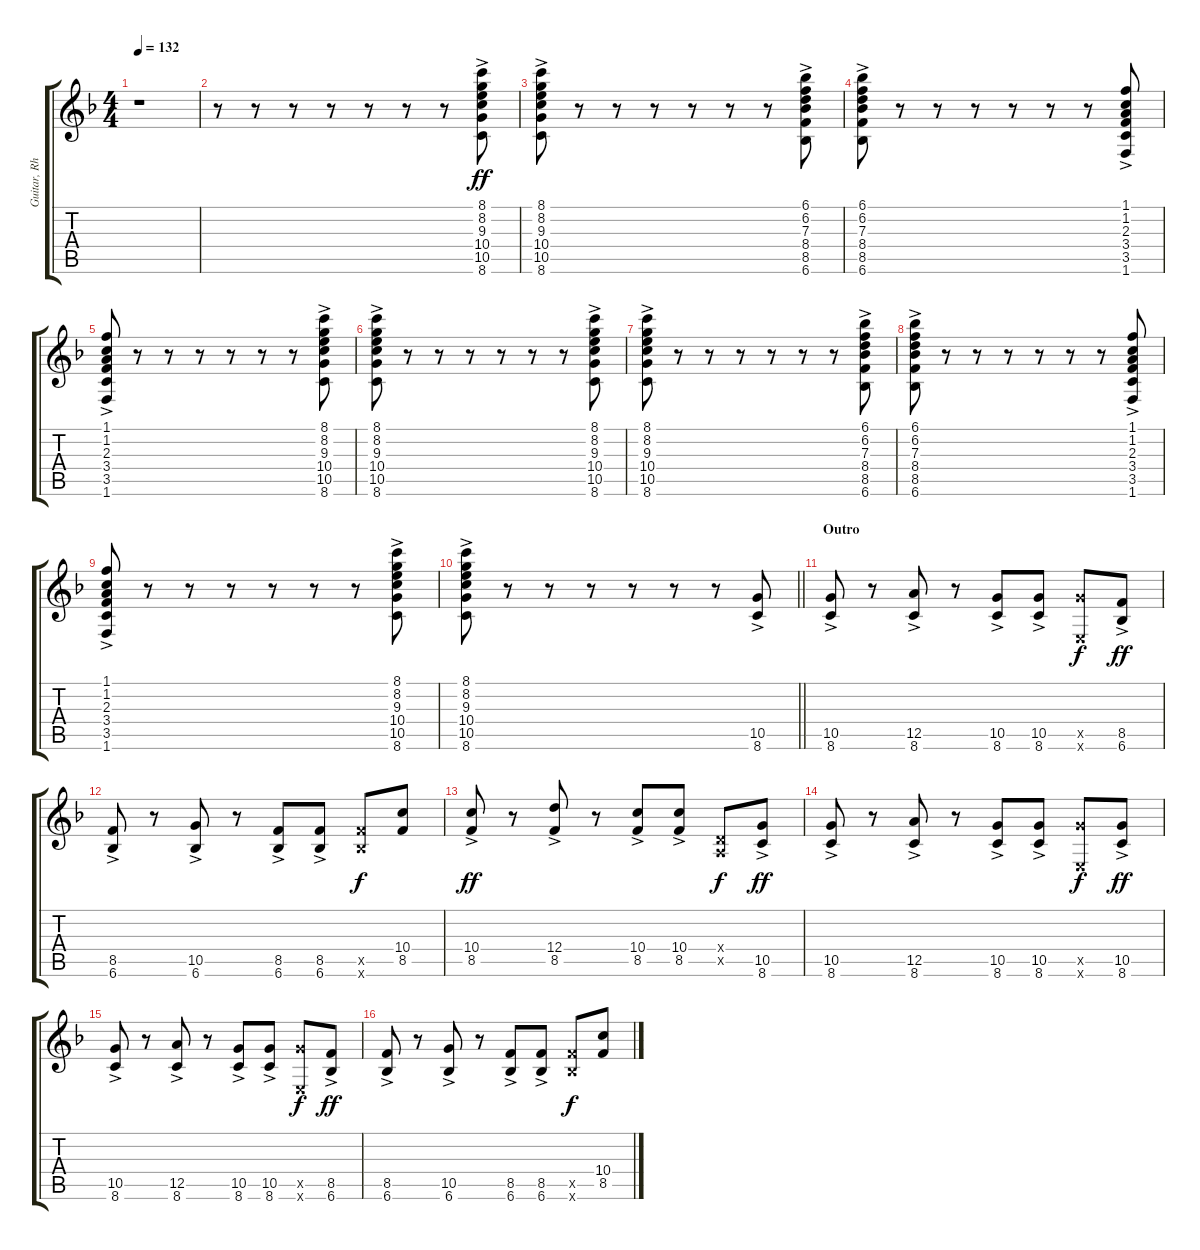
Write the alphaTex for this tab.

\track ("Guitar, Rhythm" "Guitar, Rh") {instrument overdrivenguitar}
\staff {score tabs}
\tuning (E4 B3 G3 D3 A2 E2) {hide}
\ts (4 4)
\tempo 132
\clef g2
\ks f
r.1{dy ff} |
r.8 r.8 r.8 r.8 r.8 r.8 r.8 (8.1{ac} 8.2{ac} 9.3{ac} 10.4{ac} 10.5{ac} 8.6{ac}).8 |
(8.1{ac} 8.2{ac} 9.3{ac} 10.4{ac} 10.5{ac} 8.6{ac}).8 r.8 r.8 r.8 r.8 r.8 r.8 (6.1{ac} 6.2{ac} 7.3{ac} 8.4{ac} 8.5{ac} 6.6{ac}).8 |
(6.1{ac} 6.2{ac} 7.3{ac} 8.4{ac} 8.5{ac} 6.6{ac}).8 r.8 r.8 r.8 r.8 r.8 r.8 (1.1{ac} 1.2{ac} 2.3{ac} 3.4{ac} 3.5{ac} 1.6{ac}).8 |
(1.1{ac} 1.2{ac} 2.3{ac} 3.4{ac} 3.5{ac} 1.6{ac}).8 r.8 r.8 r.8 r.8 r.8 r.8 (8.1{ac} 8.2{ac} 9.3{ac} 10.4{ac} 10.5{ac} 8.6{ac}).8 |
(8.1{ac} 8.2{ac} 9.3{ac} 10.4{ac} 10.5{ac} 8.6{ac}).8 r.8 r.8 r.8 r.8 r.8 r.8 (8.1{ac} 8.2{ac} 9.3{ac} 10.4{ac} 10.5{ac} 8.6{ac}).8 |
(8.1{ac} 8.2{ac} 9.3{ac} 10.4{ac} 10.5{ac} 8.6{ac}).8 r.8 r.8 r.8 r.8 r.8 r.8 (6.1{ac} 6.2{ac} 7.3{ac} 8.4{ac} 8.5{ac} 6.6{ac}).8 |
(6.1{ac} 6.2{ac} 7.3{ac} 8.4{ac} 8.5{ac} 6.6{ac}).8 r.8 r.8 r.8 r.8 r.8 r.8 (1.1{ac} 1.2{ac} 2.3{ac} 3.4{ac} 3.5{ac} 1.6{ac}).8 |
(1.1{ac} 1.2{ac} 2.3{ac} 3.4{ac} 3.5{ac} 1.6{ac}).8 r.8 r.8 r.8 r.8 r.8 r.8 (8.1{ac} 8.2{ac} 9.3{ac} 10.4{ac} 10.5{ac} 8.6{ac}).8 |
\barLineRight lightlight
(8.1{ac} 8.2{ac} 9.3{ac} 10.4{ac} 10.5{ac} 8.6{ac}).8 r.8 r.8 r.8 r.8 r.8 r.8 (10.5{ac} 8.6).8 |
\section ("" "Outro")
(10.5{ac} 8.6).8 r.8 (12.5{ac} 8.6).8 r.8 (10.5{ac} 8.6).8 (10.5{ac} 8.6).8 (10.5{x} 0.6{x}).8{dy f} (8.5{ac} 6.6).8{dy ff} |
(8.5{ac} 6.6).8 r.8 (10.5{ac} 6.6).8 r.8 (8.5{ac} 6.6).8 (8.5{ac} 6.6).8 (8.5{x} 6.6{x}).8{dy f} (10.4 8.5).8 |
(10.4{ac} 8.5).8{dy ff} r.8 (12.4{ac} 8.5).8 r.8 (10.4{ac} 8.5).8 (10.4{ac} 8.5).8 (0.4{x} 0.5{x}).8{dy f} (10.5{ac} 8.6).8{dy ff} |
(10.5{ac} 8.6).8 r.8 (12.5{ac} 8.6).8 r.8 (10.5{ac} 8.6).8 (10.5{ac} 8.6).8 (10.5{x} 0.6{x}).8{dy f} (10.5{ac} 8.6).8{dy ff} |
(10.5{ac} 8.6).8 r.8 (12.5{ac} 8.6).8 r.8 (10.5{ac} 8.6).8 (10.5{ac} 8.6).8 (10.5{x} 0.6{x}).8{dy f} (8.5{ac} 6.6).8{dy ff} |
(8.5{ac} 6.6).8 r.8 (10.5{ac} 6.6).8 r.8 (8.5{ac} 6.6).8 (8.5{ac} 6.6).8 (8.5{x} 6.6{x}).8{dy f} (10.4 8.5).8
